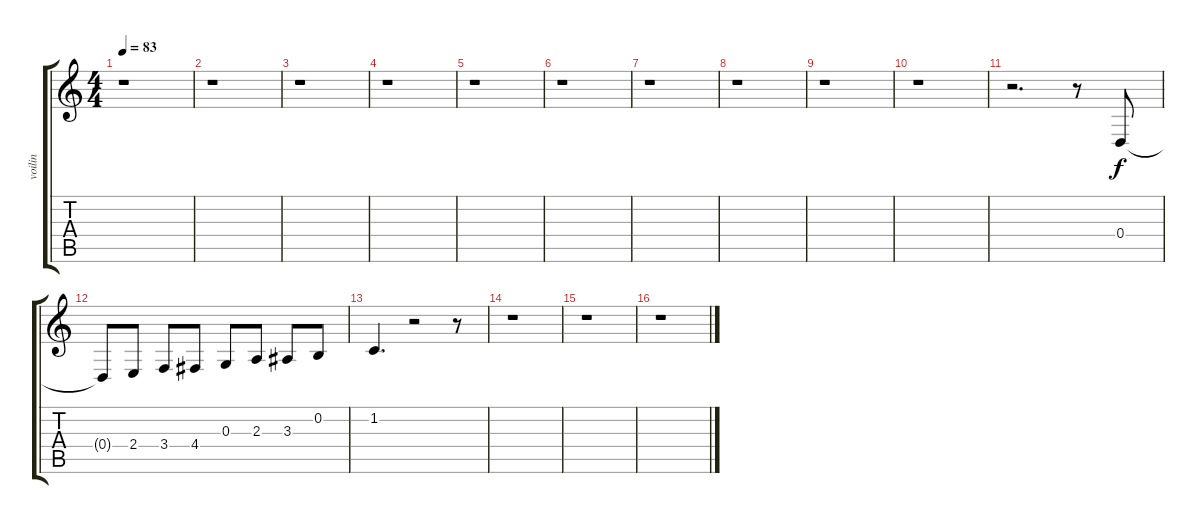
\track ("voilin" "voilin") {instrument violin}
\staff {score tabs}
\tuning (E4 B3 G3 D3 A2 E2) {hide}
\ts (4 4)
\tempo 83
\clef g2
\ks c
r.1{dy mf} |
r.1 |
r.1 |
r.1 |
r.1 |
r.1 |
r.1 |
r.1 |
r.1 |
r.1 |
r.2{d} r.8 0.4.8{dy f} |
0.4{t}.8 2.4.8 3.4.8 4.4.8 0.3.8 2.3.8 3.3.8 0.2.8 |
1.2.4{d} r.2 r.8 |
r.1 |
r.1 |
r.1
